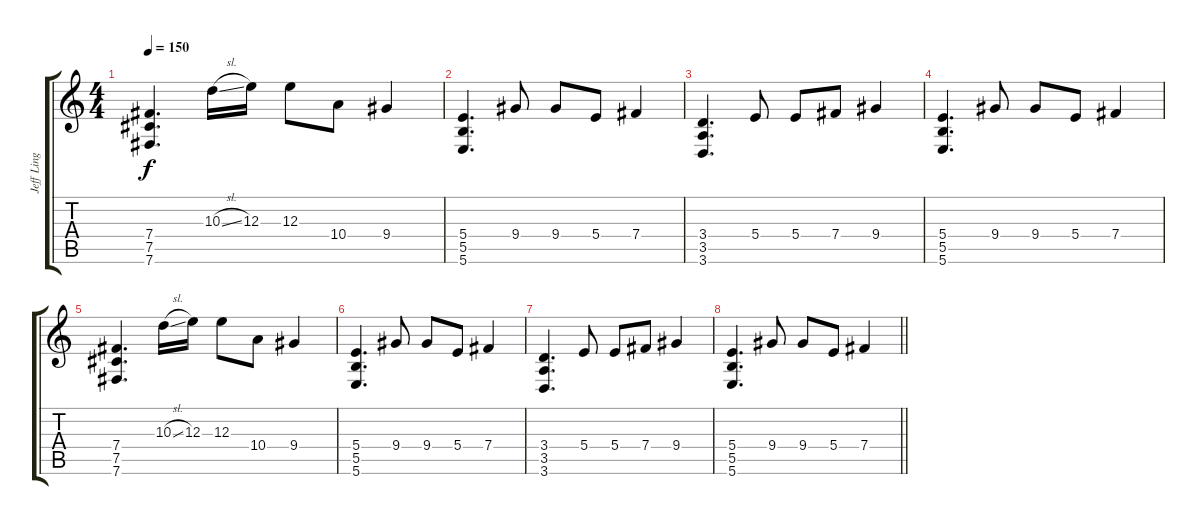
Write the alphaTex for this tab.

\track ("Jeff Ling" "Jeff Ling") {instrument distortionguitar}
\staff {score tabs}
\tuning (Db4 Ab3 E3 B2 Gb2 B1) {hide}
\ts (4 4)
\tempo 150
\clef g2
\ks c
(7.4 7.5 7.6).4{d dy f instrument distortionguitar} 10.3{sl}.16 12.3.16 12.3.8 10.4.8 9.4.4 |
(5.4 5.5 5.6).4{d} 9.4.8 9.4.8 5.4.8 7.4.4 |
(3.4 3.5 3.6).4{d} 5.4.8 5.4.8 7.4.8 9.4.4 |
(5.4 5.5 5.6).4{d} 9.4.8 9.4.8 5.4.8 7.4.4 |
(7.4 7.5 7.6).4{d} 10.3{sl}.16 12.3.16 12.3.8 10.4.8 9.4.4 |
(5.4 5.5 5.6).4{d} 9.4.8 9.4.8 5.4.8 7.4.4 |
(3.4 3.5 3.6).4{d} 5.4.8 5.4.8 7.4.8 9.4.4 |
\barLineRight lightlight
(5.4 5.5 5.6).4{d} 9.4.8 9.4.8 5.4.8 7.4.4
